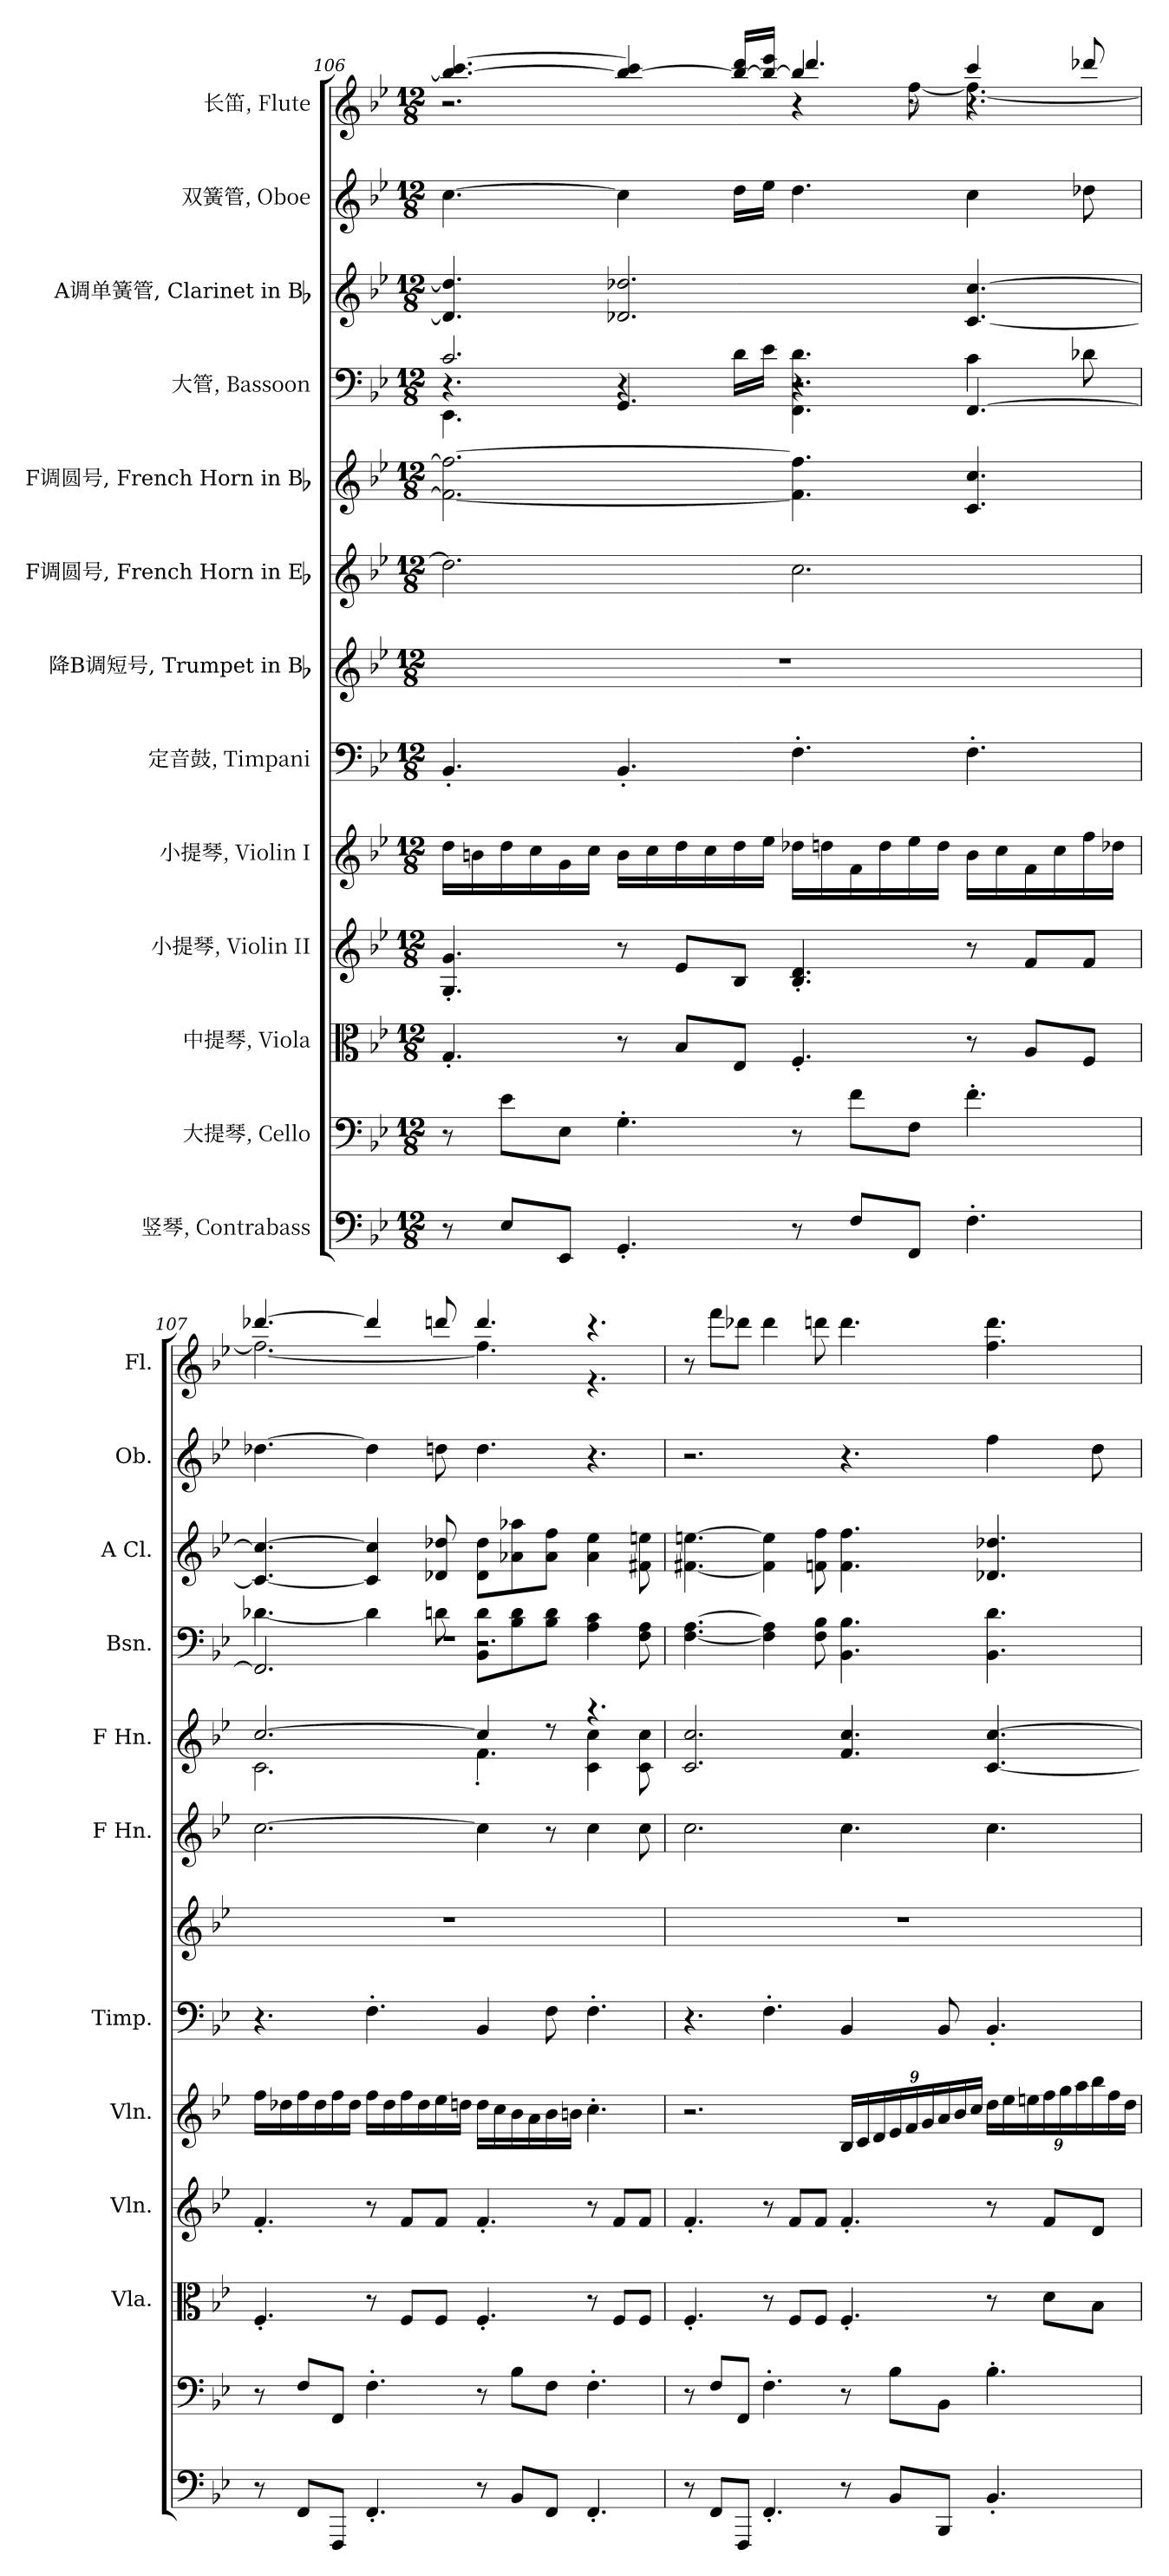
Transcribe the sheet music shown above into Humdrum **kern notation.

**kern	**kern	**kern	**kern	**kern	**kern	**kern	**kern	**kern	**kern	**kern	**kern	**kern
*part13	*part12	*part11	*part10	*part9	*part8	*part7	*part6	*part5	*part4	*part3	*part2	*part1
*staff13	*staff12	*staff11	*staff10	*staff9	*staff8	*staff7	*staff6	*staff5	*staff4	*staff3	*staff2	*staff1
*I"竖琴, Contrabass	*I"大提琴, Cello	*I"中提琴, Viola	*I"小提琴, Violin II	*I"小提琴, Violin I	*I"定音鼓, Timpani	*I"降B调短号, Trumpet in B-flat	*I"F调圆号, French Horn in E-flat	*I"F调圆号, French Horn in B-flat	*I"大管, Bassoon	*I"A调单簧管, Clarinet in B-flat	*I"双簧管, Oboe	*I"长笛, Flute
*	*	*I'Vla.	*I'Vln.	*I'Vln.	*I'Timp.	*	*I'F Hn.	*I'F Hn.	*I'Bsn.	*I'A Cl.	*I'Ob.	*I'Fl.
!!LO:PB:g=z
*clefF4	*clefF4	*clefC3	*clefG2	*clefG2	*clefF4	*clefG2	*clefG2	*clefG2	*clefF4	*clefG2	*clefG2	*clefG2
*	*	*	*	*	*	*ITrd1c2	*ITrd4c7	*ITrd4c7	*	*ITrd2c3	*	*
*k[b-e-]	*k[b-e-]	*k[b-e-]	*k[b-e-]	*k[b-e-]	*k[b-e-]	*k[b-e-a-d-]	*k[b-e-a-]	*k[b-e-a-]	*k[b-e-]	*k[f#]	*k[b-e-]	*k[b-e-]
*M12/8	*M12/8	*M12/8	*M12/8	*M12/8	*M12/8	*M12/8	*M12/8	*M12/8	*M12/8	*M12/8	*M12/8	*M12/8
=106	=106	=106	=106	=106	=106	=106	=106	=106	=106	=106	=106	=106
*	*	*	*	*	*	*	*	*	*^	*	*	*^
*	*	*	*	*	*	*	*	*	*	*^	*	*	*	*^
8r	8r	4.G'/	4.G/' 4.g/'	16dd\LL	4.BB-'/	1.r	2.g\]	2.B-\_ 2.b-\_	2.c/	4.EE-\	4.r	4.B-/] 4.b-/]	[4.cc\	4.bb-/_ [4.ccc/	2.r	2.r
.	.	.	.	16bn\	.	.	.	.	.	.	.	.	.	.	.	.
8E-/L	8e-\L	.	.	16dd\	.	.	.	.	.	.	.	.	.	.	.	.
.	.	.	.	16cc\	.	.	.	.	.	.	.	.	.	.	.	.
8EE-/J	8E-\J	.	.	16g\	.	.	.	.	.	.	.	.	.	.	.	.
.	.	.	.	16cc\JJ	.	.	.	.	.	.	.	.	.	.	.	.
4.GG'/	4.G'\	8r	8r	16b\LL	4.BB-'/	.	.	.	.	4r	4.GG/	2.B-X/ 2.b-X/	4cc\]	4bb-/_ 4ccc/]	.	.
.	.	.	.	16cc\	.	.	.	.	.	.	.	.	.	.	.	.
.	.	8B-/L	8e-/L	16dd\	.	.	.	.	.	.	.	.	.	.	.	.
.	.	.	.	16cc\	.	.	.	.	.	.	.	.	.	.	.	.
.	.	8E-/J	8B-/J	16dd\	.	.	.	.	.	16d\LL	.	.	16dd\LL	16bb-/_ 16ddd/LL	.	.
.	.	.	.	16ee-\JJ	.	.	.	.	.	16e-\JJ	.	.	16ee-\JJ	16bb-/_ 16eee-/JJ	.	.
8r	8r	4.F'/	4.B-/' 4.d/'	16dd-X\LL	4.F'\	.	2.f\	4.B-\] 4.b-\]	2.r	4.FF\ 4.d\	4.r	.	4.dd\	4bb-/]	4r	4.ddd/
.	.	.	.	16ddn\	.	.	.	.	.	.	.	.	.	.	.	.
8F/L	8f\L	.	.	16f\	.	.	.	.	.	.	.	.	.	.	.	.
.	.	.	.	16dd\	.	.	.	.	.	.	.	.	.	.	.	.
8FF/J	8F\J	.	.	16ee-\	.	.	.	.	.	.	.	.	.	8r	[8ff\	.
.	.	.	.	16dd\JJ	.	.	.	.	.	.	.	.	.	.	.	.
4.F'\	4.f'\	8r	8r	16b\LL	4.F'\	.	.	4.F/ 4.f/	.	4c\	[4.FF/	[4.A/ [4.a/	4cc\	4ccc/	4.ff\_	4.r
.	.	.	.	16cc\	.	.	.	.	.	.	.	.	.	.	.	.
.	.	8A/L	8f/L	16f\	.	.	.	.	.	.	.	.	.	.	.	.
.	.	.	.	16cc\	.	.	.	.	.	.	.	.	.	.	.	.
.	.	8F/J	8f/J	16ff\	.	.	.	.	.	8d-X\	.	.	8dd-X\	8ddd-X/	.	.
.	.	.	.	16dd-X\JJ	.	.	.	.	.	.	.	.	.	.	.	.
*	*	*	*	*	*	*	*	*	*	*	*	*	*	*	*v	*v
!!LO:PB:g=z
=107	=107	=107	=107	=107	=107	=107	=107	=107	=107	=107	=107	=107	=107	=107	=107
*	*	*	*	*	*	*	*	*^	*	*	*	*	*	*	*
8r	8r	4.F'/	4.f'/	16ff\LL	4.r	1.r	[2.f\	[2.f/	2.F\	1.r	[4.d-X\	2.FF/]	4.A/_ 4.a/_	[4.dd-X\	[4.ddd-X/	2.ff\_
.	.	.	.	16dd-X\	.	.	.	.	.	.	.	.	.	.	.	.
8FF/L	8F/L	.	.	16ff\	.	.	.	.	.	.	.	.	.	.	.	.
.	.	.	.	16dd-\	.	.	.	.	.	.	.	.	.	.	.	.
8FFF/J	8FF/J	.	.	16ff\	.	.	.	.	.	.	.	.	.	.	.	.
.	.	.	.	16dd-\JJ	.	.	.	.	.	.	.	.	.	.	.	.
4.FF'/	4.F'\	8r	8r	16ff\LL	4.F'\	.	.	.	.	.	4d-\]	.	4A/] 4a/]	4dd-\]	4ddd-/]	.
.	.	.	.	16dd-\	.	.	.	.	.	.	.	.	.	.	.	.
.	.	8F/L	8f/L	16ff\	.	.	.	.	.	.	.	.	.	.	.	.
.	.	.	.	16dd-\	.	.	.	.	.	.	.	.	.	.	.	.
.	.	8F/J	8f/J	16ee-\	.	.	.	.	.	.	8dn\	.	8B-X/ 8b-X/	8ddn\	8dddn/	.
.	.	.	.	16ddn\JJ	.	.	.	.	.	.	.	.	.	.	.	.
8r	8r	4.F'/	4.f'/	16dd\LL	4BB-/	.	4f\]	4f/]	4.B-'\	.	8BB-\ 8d\L	2.r	8B-\ 8b-\L	4.dd\	4.ddd/	4.ff\]
.	.	.	.	16cc\	.	.	.	.	.	.	.	.	.	.	.	.
8BB-/L	8B-\L	.	.	16b-\	.	.	.	.	.	.	8B-\ 8d\	.	8fn\ 8ffn\	.	.	.
.	.	.	.	16a\	.	.	.	.	.	.	.	.	.	.	.	.
8FF/J	8F\J	.	.	16b-\	8F\	.	8r	8r	.	.	8B-\ 8d\J	.	8f\ 8dd\J	.	.	.
.	.	.	.	16bn\JJ	.	.	.	.	.	.	.	.	.	.	.	.
4.FF'/	4.F'\	8r	8r	4.cc'\	4.F'\	.	4f\	4.r	4F\ 4f\	.	4A\ 4c\	.	4f\ 4cc\	4.r	4.r	4.r
.	.	8F/L	8f/L	.	.	.	.	.	.	.	.	.	.	.	.	.
.	.	8F/J	8f/J	.	.	.	8f\	.	8F\ 8f\	.	8F\ 8A\	.	8d#X\ 8cc#X\	.	.	.
*	*	*	*	*	*	*	*	*v	*v	*	*	*	*	*	*v	*v
*	*	*	*	*	*	*	*	*	*v	*v	*v	*	*	*
!!LO:PB:g=z
=108	=108	=108	=108	=108	=108	=108	=108	=108	=108	=108	=108	=108
8r	8r	4.F'/	4.f'/	2.r	4.r	1.r	2.f\	2.F/ 2.f/	[4.F\ [4.A\	[4.d#X\ [4.cc#X\	2.r	8r
8FF/L	8F/L	.	.	.	.	.	.	.	.	.	.	8fff\L
8FFF/J	8FF/J	.	.	.	.	.	.	.	.	.	.	8ddd-X\J
4.FF'/	4.F'\	8r	8r	.	4.F'\	.	.	.	4F\] 4A\]	4d#\] 4cc#\]	.	4ddd-\
.	.	8F/L	8f/L	.	.	.	.	.	.	.	.	.
.	.	8F/J	8f/J	.	.	.	.	.	8F\ 8B-\	8dn\ 8dd\	.	8dddn\
*	*	*	*	*Xbrackettup	*	*	*	*	*	*	*	*
8r	8r	4.F'/	4.f'/	24B-/LL	4BB-/	.	4.f\	4.B-/ 4.f/	4.BB-\ 4.B-\	4.d\ 4.dd\	4.r	4.ddd\
.	.	.	.	24c/	.	.	.	.	.	.	.	.
.	.	.	.	24d/	.	.	.	.	.	.	.	.
8BB-/L	8B-\L	.	.	24e-/	.	.	.	.	.	.	.	.
.	.	.	.	24f/	.	.	.	.	.	.	.	.
.	.	.	.	24g/	.	.	.	.	.	.	.	.
8BBB-/J	8BB-\J	.	.	24a/	8BB-/	.	.	.	.	.	.	.
.	.	.	.	24b-/	.	.	.	.	.	.	.	.
.	.	.	.	24cc/JJ	.	.	.	.	.	.	.	.
4.BB-'/	4.B-'\	8r	8r	24dd\LL	4.BB-'/	.	4.f\	[4.F/ [4.f/	4.BB-\ 4.d\	4.B-X/ 4.b-X/	4ff\	4.ff\ 4.ddd\
.	.	.	.	24ee-\	.	.	.	.	.	.	.	.
.	.	.	.	24een\	.	.	.	.	.	.	.	.
.	.	8d\L	8f/L	24ff\	.	.	.	.	.	.	.	.
.	.	.	.	24gg\	.	.	.	.	.	.	.	.
.	.	.	.	24aa\	.	.	.	.	.	.	.	.
.	.	8B-\J	8d/J	24bb-\	.	.	.	.	.	.	8dd\	.
.	.	.	.	24ff\	.	.	.	.	.	.	.	.
.	.	.	.	24dd\JJ	.	.	.	.	.	.	.	.
=	=	=	=	=	=	=	=	=	=	=	=	=
*-	*-	*-	*-	*-	*-	*-	*-	*-	*-	*-	*-	*-
